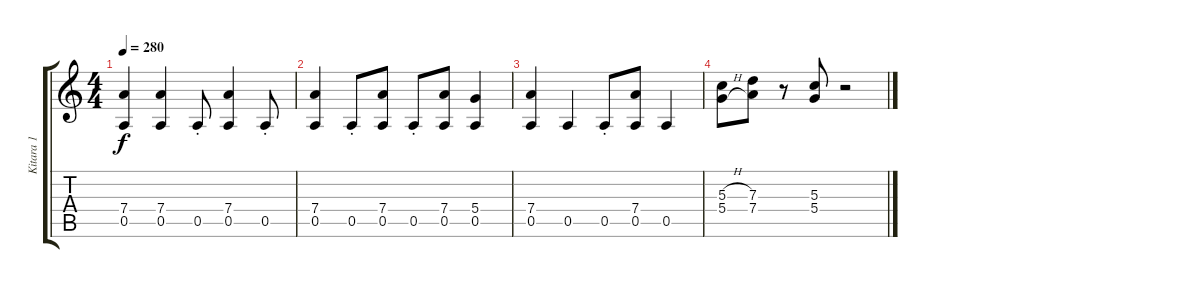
\track ("Kitara 1" "Kitara 1") {instrument distortionguitar}
\staff {score tabs}
\tuning (E4 B3 G3 D3 A2 E2) {hide}
\ts (4 4)
\tempo 280
\clef g2
\ks c
(7.4 0.5).4{dy f} (7.4 0.5).4 0.5{st}.8 (7.4 0.5).4 0.5{st}.8 |
(7.4 0.5).4 0.5{st}.8 (7.4 0.5).8 0.5{st}.8 (7.4 0.5).8 (5.4 0.5).4 |
(7.4 0.5).4 0.5.4 0.5{st}.8 (7.4 0.5).8 0.5.4 |
(5.3{h} 5.4{h}).8 (7.3 7.4).8 r.8 (5.3 5.4).8 r.2
